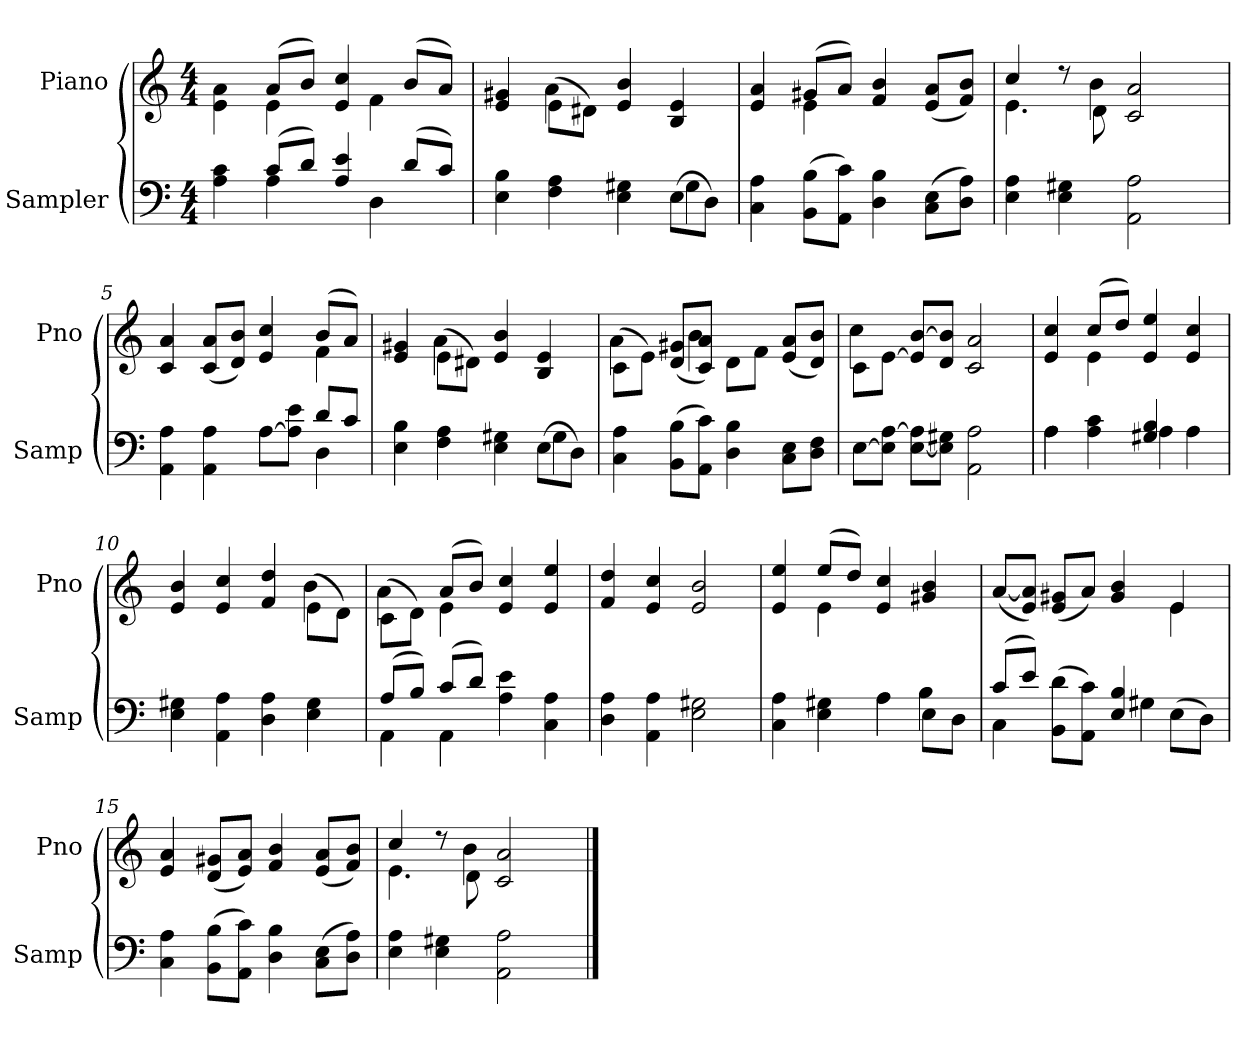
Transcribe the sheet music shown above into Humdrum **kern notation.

**kern	**kern
*part2	*part1
*staff2	*staff1
*I"Sampler	*I"Piano
*I'Samp	*I'Pno
*clefF4	*clefG2
*M4/4	*M4/4
=1	=1
*^	*^
4A 4c	4ryy	4e\ 4a\	4ryy
(8c/L	4A	(8a/L	4e
8d/J)	.	8b/J)	.
4A 4e	8ryy	4e 4cc	8ryy
.	4D	.	4f
(8d/L	.	(8b/L	.
8c/J)	8ryy	8a/J)	8ryy
=2	=2	=2	=2
4E 4B	2.ryy	4e 4g#X	4ryy
4F 4A	.	(8e\L	4a
.	.	8d#X\J)	.
4E 4G#X	.	4e 4b	2ryy
(8E\L	4G#	4B 4e	.
8D\J)	.	.	.
*v	*v	*	*
=3	=3	=3
4C 4A	4e 4a	4ryy
(8BB\ 8B\L	(8g#X/L	4e
8AA\ 8c\J)	8a/J)	.
4D 4B	4f 4b	2ryy
(8C\ 8E\L	(8e/ 8a/L	.
8D\ 8A\J)	8f/ 8b/J)	.
=4	=4	=4
4E 4A	4cc/	4.e
4E 4G#X	8r	.
.	8d\	4b
2AA 2A	2c 2a	.
.	.	4.ryy
=5	=5	=5
*^	*	*
4AA 4A	2.ryy	4c 4a	2.ryy
4AA 4A	.	(8c/ 8a/L	.
.	.	8d/ 8b/J)	.
[8A\L	.	4e 4cc	.
8A]\ 8e\J	.	.	.
8d/L	4D	(8b/L	4f
8c/J	.	8a/J)	.
=6	=6	=6	=6
4E 4B	2.ryy	4e 4g#X	4ryy
4F 4A	.	(8e\L	4a
.	.	8d#X\J)	.
4E 4G#X	.	4e 4b	2ryy
(8E\L	4G#	4B 4e	.
8D\J)	.	.	.
*v	*v	*	*
=7	=7	=7
4C 4A	(8c\L	4a
.	8e\J)	.
(8BB\ 8B\L	(8d/ 8g#X/L	8ryy
8AA\ 8c\J)	8c/ 8a/J)	4b
4D 4B	8d\L	.
.	8f\J	4.ryy
8C\ 8E\L	(8e/ 8a/L	.
8D\ 8F\J	8d/ 8b/J)	.
=8	=8	=8
[8E\L	8c\L	4cc
8E]\ [8A\J	[8e\J	.
[8E\ 8A]\L	8e]/ [8b/L	2.ryy
8E]\ 8G#X\J	8d/ 8b]/J	.
2AA 2A	2c 2a	.
=9	=9	=9
*^	*	*
4A\	4A	4e 4cc	4ryy
4A 4c	4ryy	(8cc/L	4e
.	.	8dd/J)	.
4G#X 4B	4A	4e 4ee	2ryy
4A\	4ryy	4e 4cc	.
*v	*v	*	*
=10	=10	=10
4E 4G#X	4e 4b	2.ryy
4AA 4A	4e 4cc	.
4D 4A	4f 4dd	.
4E 4G#	(8e\L	4b
.	8d\J)	.
=11	=11	=11
*^	*	*
(8A/L	4AA	(8c\L	4a
8B/J)	.	8d\J)	.
(8c/L	4AA	(8a/L	4e
8d/J)	.	8b/J)	.
4A 4e	2ryy	4e 4cc	2ryy
4C 4A	.	4e 4ee	.
*v	*v	*	*
*	*v	*v
=12	=12
4D 4A	4f 4dd
4AA 4A	4e 4cc
2E 2G#X	2e 2b
=13	=13
*^	*^
4C 4A	2ryy	4e 4ee	4ryy
4E 4G#X	.	(8ee/L	4e
.	.	8dd/J)	.
4A\	4A	4e 4cc	2ryy
8E\L	4B	4g#X 4b	.
8D\J	.	.	.
=14	=14	=14	=14
(8c/L	4C	([8a/L	2.ryy
8e/J)	.	8e/ 8a]/J)	.
(8BB\ 8d\L	4.ryy	(8e/ 8g#X/L	.
8AA\ 8c\J)	.	8a/J)	.
4E 4B	.	4g# 4b	.
.	4G#X	.	.
(8E\L	.	4e/	4e
8D\J)	8ryy	.	.
*v	*v	*	*
*	*v	*v
=15	=15
4C 4A	4e 4a
(8BB\ 8B\L	(8d/ 8g#X/L
8AA\ 8c\J)	8e/ 8a/J)
4D 4B	4f 4b
(8C\ 8E\L	(8e/ 8a/L
8D\ 8A\J)	8f/ 8b/J)
=16	=16
*	*^
4E 4A	4cc/	4.e
4E 4G#X	8r	.
.	8d\	4b
2AA 2A	2c 2a	.
.	.	4.ryy
*	*v	*v
==	==
*-	*-
